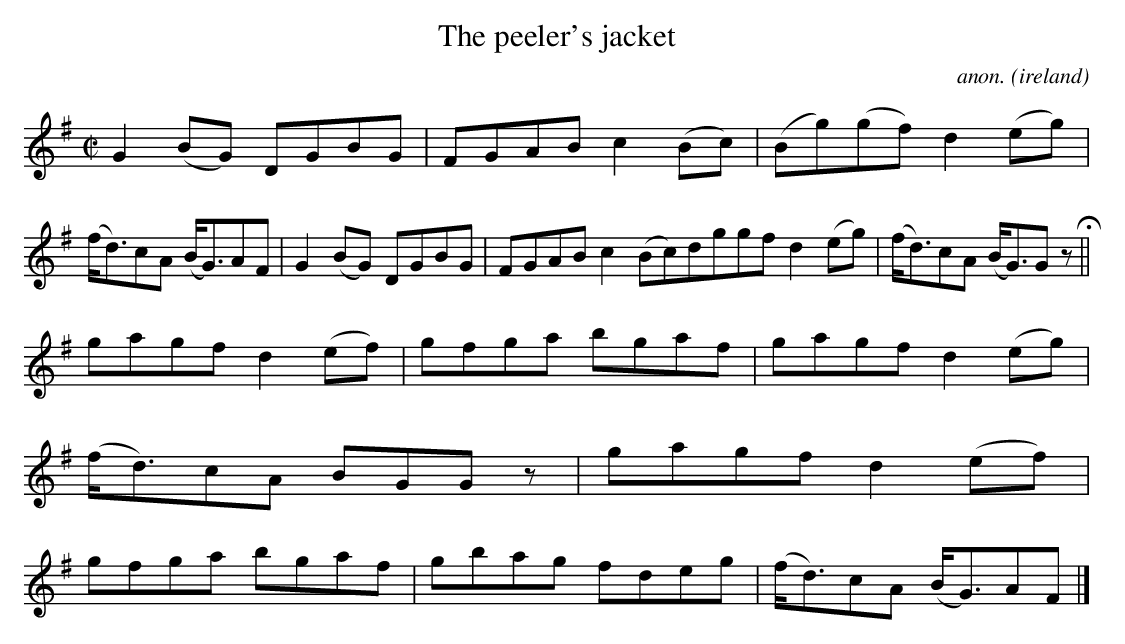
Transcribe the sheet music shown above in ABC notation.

X:1
T:The peeler's jacket
O:ireland
C:anon.
M:C|
L:1/8
K:G
G2(BG) DGBG|FGAB c2(Bc)|(Bg)(gf) d2(eg)|(f<d)cA (B<G)AF|G2(BG) DGBG|FGAB c2(Bc)dggf d2(eg)|(f<d)cA (B<G)G z H||
gagf d2(ef)|gfga bgaf|gagf d2(eg)|(f<d)cA BGG z|gagf d2(ef)|gfga bgaf|gbag fdeg|(f<d)cA (B<G)AF|]
